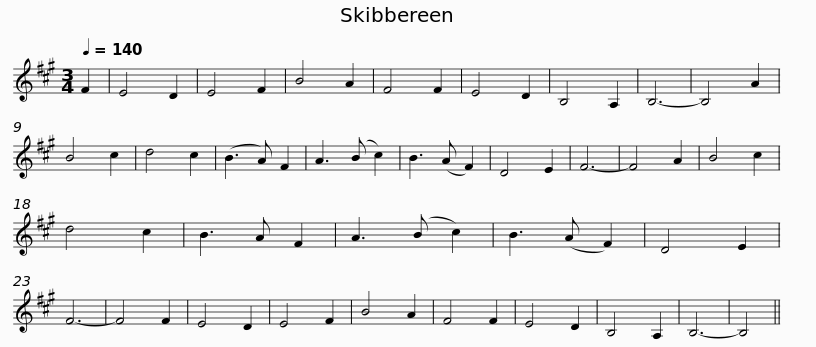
X:1
L:1/8
Q:1/4=140
M:3/4
I:linebreak $
K:A
V:1 treble
V:1
 F2 | E4 D2 | E4 F2 | B4 A2 | F4 F2 | %5
 E4 D2 | B,4 A,2 | B,6- | B,4 A2 | B4 c2 | %10
 d4 c2 | (B3 A) F2 | A3 (B c2) | B3 (A F2) | D4 E2 |$ %15
 F6- | F4 A2 | B4 c2 | d4 c2 | B3 A F2 | %20
 A3 (B c2) | B3 (A F2) | D4 E2 | F6- | F4 F2 | %25
 E4 D2 | E4 F2 | B4 A2 | F4 F2 | E4 D2 |$ %30
 B,4 A,2 | B,6- | B,4 || %33
